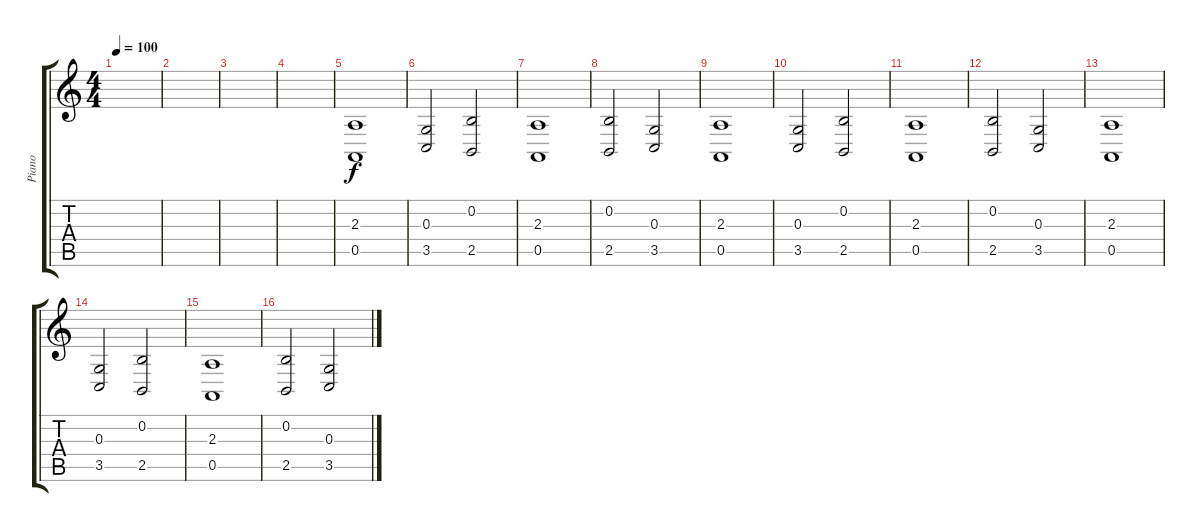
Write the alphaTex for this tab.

\track ("Piano " "Piano ") {instrument acousticgrandpiano}
\staff {score tabs}
\tuning (E4 B3 G3 D3 A2 E2) {hide}
\ts (4 4)
\tempo 100
\clef g2
\ks c
|
|
|
|
(2.3 0.5).1 |
(0.3 3.5).2 (0.2 2.5).2 |
(2.3 0.5).1 |
(0.2 2.5).2 (0.3 3.5).2 |
(2.3 0.5).1 |
(0.3 3.5).2 (0.2 2.5).2 |
(2.3 0.5).1 |
(0.2 2.5).2 (0.3 3.5).2 |
(2.3 0.5).1 |
(0.3 3.5).2 (0.2 2.5).2 |
(2.3 0.5).1 |
(0.2 2.5).2 (0.3 3.5).2
